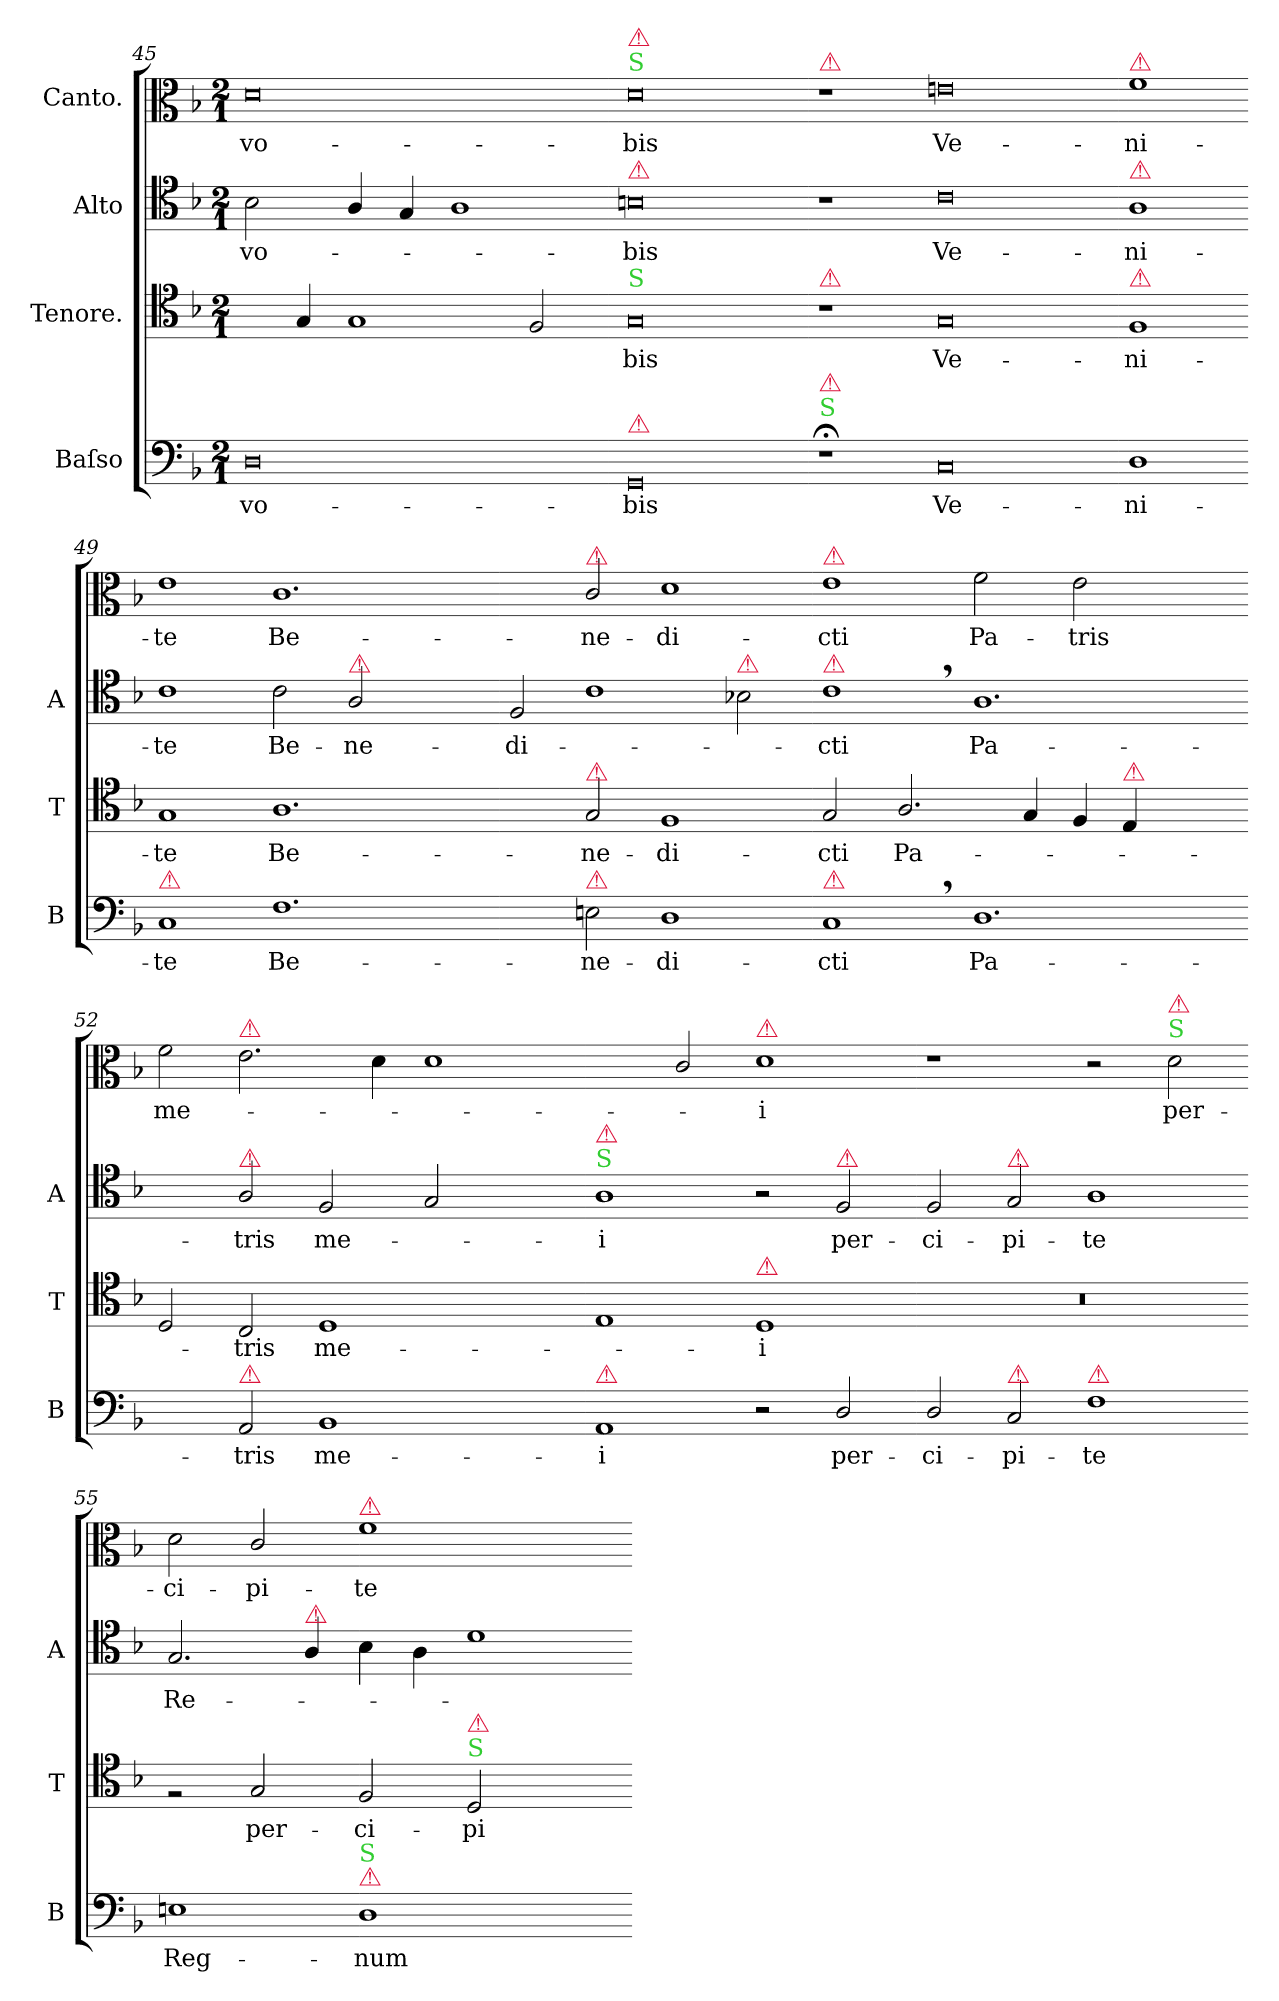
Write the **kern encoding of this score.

**kern	**text	**kern	**text	**kern	**text	**kern	**text
*part4	*part4	*part3	*part3	*part2	*part2	*part1	*part1
*staff4	*staff4	*staff3	*staff3	*staff2	*staff2	*staff1	*staff1
*I"Baſso	*	*I"Tenore.	*	*I"Alto	*	*I"Canto.	*
*I'B	*	*I'T	*	*I'A	*	*	*
*clefF4	*	*clefC4	*	*clefC4	*	*clefC3	*
*k[b-]	*	*k[b-]	*	*k[b-]	*	*k[b-]	*
*M2/1	*	*M2/1	*	*M2/1	*	*M2/1	*
=45	=45	=45	=45	=45	=45	=45	=45
0D	vo-	4ryy	.	2B-\	vo-	0d	vo-
.	.	4G/	.	.	.	.	.
.	.	1G	.	4A/	.	.	.
.	.	.	.	4G/	.	.	.
.	.	.	.	1A	.	.	.
.	.	2F/	.	.	.	.	.
=46-	=46-	=46-	=46-	=46-	=46-	=46-	=46-
!	!	!	!	!	!	!LO:TX:a:color=limegreen:t=S	!
!	!	!	!	!	!	!LO:TX:a:color=crimson:t=⚠	!
!	!	!	!	!LO:TX:a:color=crimson:t=⚠	!	!	!
!	!	!LO:TX:a:color=limegreen:t=S	!	!	!	!	!
!LO:TX:a:color=crimson:t=⚠	!	!	!	!	!	!	!
0GG	-bis	0G	-bis	0Bn	-bis	0d	-bis
=47-	=47-	=47-	=47-	=47-	=47-	=47-	=47-
!	!	!	!	!	!	!LO:TX:a:color=crimson:t=⚠	!
!	!	!LO:TX:a:color=crimson:t=⚠	!	!	!	!	!
!LO:TX:a:color=limegreen:t=S	!	!	!	!	!	!	!
!LO:TX:a:color=crimson:t=⚠	!	!	!	!	!	!	!
1r;<	.	1r	.	1r	.	1r	.
0C	Ve-	0G	Ve-	0c	Ve-	0en	Ve-
=48-	=48-	=48-	=48-	=48-	=48-	=48-	=48-
!	!	!	!	!	!	!LO:TX:a:color=crimson:t=⚠	!
!	!	!	!	!LO:TX:a:color=crimson:t=⚠	!	!	!
!	!	!LO:TX:a:color=crimson:t=⚠	!	!	!	!	!
1D	-ni-	1F	-ni-	1A	-ni-	1f	-ni-
=49-	=49-	=49-	=49-	=49-	=49-	=49-	=49-
!LO:TX:a:color=crimson:t=⚠	!	!	!	!	!	!	!
1C	-te	1G	-te	1c	-te	1e	-te
1.F	Be-	1.A	Be-	2c\	Be-	1.c	Be-
!	!	!	!	!LO:TX:a:color=crimson:t=⚠	!	!	!
.	.	.	.	2A/	-ne-	.	.
.	.	.	.	2ryy	.	.	.
=50-	=50-	=50-	=50-	=50-	=50-	=50-	=50-
2ryy	.	2ryy	.	2F/	-di-	2ryy	.
!	!	!	!	!	!	!LO:TX:a:color=crimson:t=⚠	!
!	!	!LO:TX:a:color=crimson:t=⚠	!	!	!	!	!
!LO:TX:a:color=crimson:t=⚠	!	!	!	!	!	!	!
2En\	-ne-	2G/	-ne-	1c	.	2c/	-ne-
1D	-di-	1F	-di-	.	.	1d	-di-
!	!	!	!	!LO:TX:a:color=crimson:t=⚠	!	!	!
.	.	.	.	2B-X\	.	.	.
=51-	=51-	=51-	=51-	=51-	=51-	=51-	=51-
!	!	!	!	!	!	!LO:TX:a:color=crimson:t=⚠	!
!	!	!	!	!LO:TX:a:color=crimson:t=⚠	!	!	!
!LO:TX:a:color=crimson:t=⚠	!	!	!	!	!	!	!
1C,<	-cti	2G/	-cti	1c,<	-cti	1e	-cti
.	.	2.A/	Pa-	.	.	.	.
1.D	Pa-	.	.	1.A	Pa-	2f\	Pa-
.	.	4G/	.	.	.	.	.
.	.	4F/	.	.	.	2e\	-tris
!	!	!LO:TX:a:color=crimson:t=⚠	!	!	!	!	!
.	.	4E/	.	.	.	.	.
.	.	2ryy	.	.	.	2ryy	.
=52-	=52-	=52-	=52-	=52-	=52-	=52-	=52-
2ryy	.	2D/	.	2ryy	.	2f\	me-
!	!	!	!	!	!	!LO:TX:a:color=crimson:t=⚠	!
!	!	!	!	!LO:TX:a:color=crimson:t=⚠	!	!	!
!LO:TX:a:color=crimson:t=⚠	!	!	!	!	!	!	!
2AA/	-tris	2C/	-tris	2A/	-tris	2.e\	.
1BB-	me-	1D	me-	2F/	me-	.	.
.	.	.	.	.	.	4d\	.
.	.	.	.	2G/	.	1d\	.
2ryy	.	2ryy	.	2ryy	.	.	.
=53-	=53-	=53-	=53-	=53-	=53-	=53-	=53-
!	!	!	!	!LO:TX:a:color=limegreen:t=S	!	!	!
!	!	!	!	!LO:TX:a:color=crimson:t=⚠	!	!	!
!LO:TX:a:color=crimson:t=⚠	!	!	!	!	!	!	!
1AA	-i	1E	.	1A	-i	2ryy	.
.	.	.	.	.	.	2c/	.
!	!	!	!	!	!	!LO:TX:a:color=crimson:t=⚠	!
!	!	!LO:TX:a:color=crimson:t=⚠	!	!	!	!	!
2r	.	1D	-i	2r	.	1d	-i
!	!	!	!	!LO:TX:a:color=crimson:t=⚠	!	!	!
2D/	per-	.	.	2F/	per-	.	.
=54-	=54-	=54-	=54-	=54-	=54-	=54-	=54-
2D/	-ci-	0r	.	2F/	-ci-	1r	.
!	!	!	!	!LO:TX:a:color=crimson:t=⚠	!	!	!
!LO:TX:a:color=crimson:t=⚠	!	!	!	!	!	!	!
2C/	-pi-	.	.	2G/	-pi-	.	.
!LO:TX:a:color=crimson:t=⚠	!	!	!	!	!	!	!
1F	-te	.	.	1A	-te	2r	.
!	!	!	!	!	!	!LO:TX:a:color=limegreen:t=S	!
!	!	!	!	!	!	!LO:TX:a:color=crimson:t=⚠	!
.	.	.	.	.	.	2d\	per-
=55-	=55-	=55-	=55-	=55-	=55-	=55-	=55-
1En	Reg-	2rF	.	2.G/	Re-	2d\	-ci-
.	.	2G/	per-	.	.	2c/	-pi-
!	!	!	!	!LO:TX:a:color=crimson:t=⚠	!	!	!
.	.	.	.	4A/	.	.	.
!	!	!	!	!	!	!LO:TX:a:color=crimson:t=⚠	!
!LO:TX:a:color=crimson:t=⚠	!	!	!	!	!	!	!
!LO:TX:a:color=limegreen:t=S	!	!	!	!	!	!	!
1D	-num	2F/	-ci-	4B-\	.	1f	-te
.	.	.	.	4A\	.	.	.
!	!	!LO:TX:a:color=limegreen:t=S	!	!	!	!	!
!	!	!LO:TX:a:color=crimson:t=⚠	!	!	!	!	!
.	.	2D/	-pi-	1d\	.	.	.
2ryy	.	2ryy	.	.	.	2ryy	.
=-	=-	=-	=-	=-	=-	=-	=-
*-	*-	*-	*-	*-	*-	*-	*-
